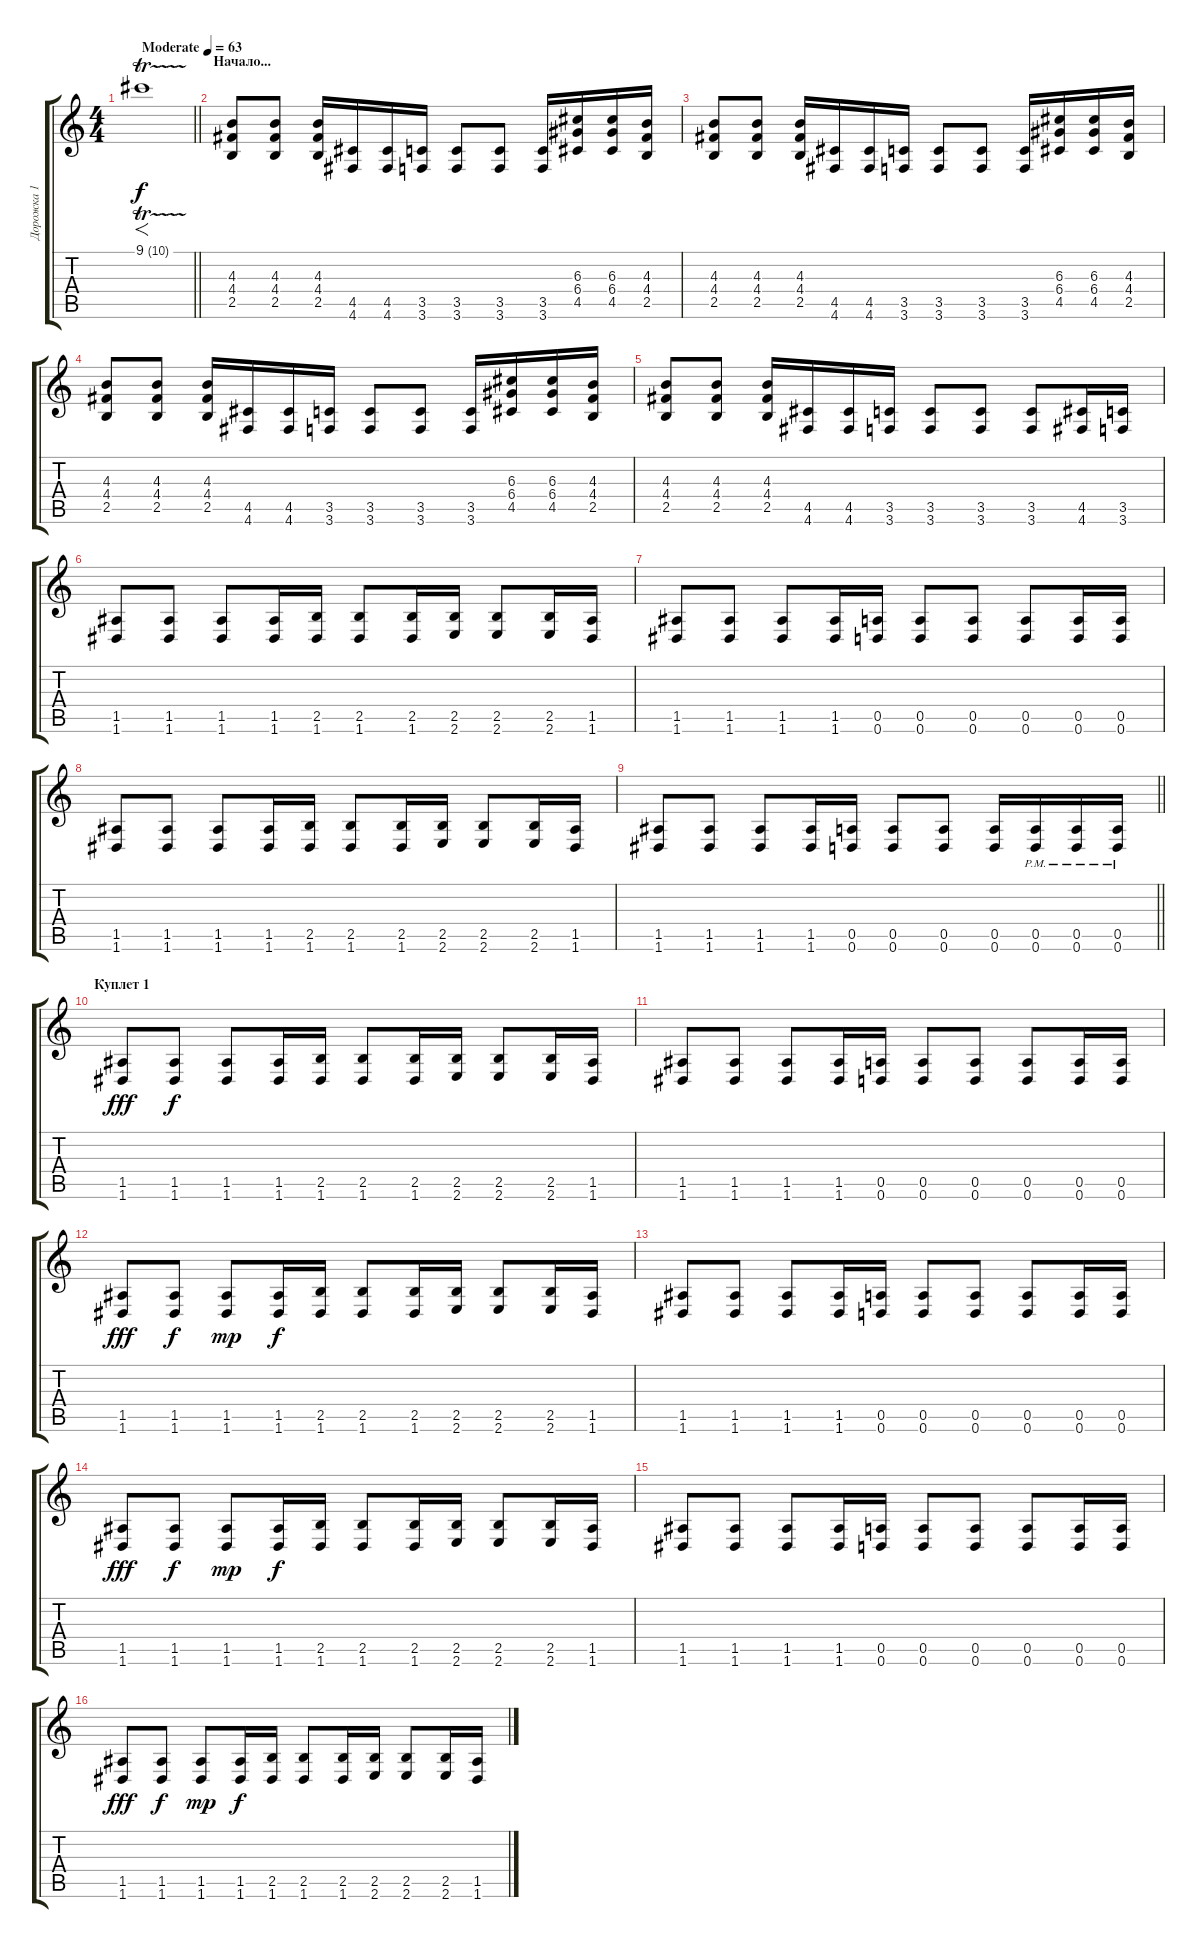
\track ("Дорожка 1" "Дорожка 1") {instrument overdrivenguitar}
\staff {score tabs}
\tuning (E4 B3 G3 D3 A2 D2) {hide}
\ts (4 4)
\tempo (63 "Moderate")
\clef g2
\barLineRight lightlight
\ks c
9.1{tr (10 64)}.1{f dy f instrument overdrivenguitar} |
\section ("" "Начало...")
(4.3 4.4 2.5).8 (4.3 4.4 2.5).8 (4.3 4.4 2.5).16 (4.5 4.6).16 (4.5 4.6).16 (3.5 3.6).16 (3.5 3.6).8 (3.5 3.6).8 (3.5 3.6).16 (6.3 6.4 4.5).16 (6.3 6.4 4.5).16 (4.3 4.4 2.5).16 |
(4.3 4.4 2.5).8 (4.3 4.4 2.5).8 (4.3 4.4 2.5).16 (4.5 4.6).16 (4.5 4.6).16 (3.5 3.6).16 (3.5 3.6).8 (3.5 3.6).8 (3.5 3.6).16 (6.3 6.4 4.5).16 (6.3 6.4 4.5).16 (4.3 4.4 2.5).16 |
(4.3 4.4 2.5).8 (4.3 4.4 2.5).8 (4.3 4.4 2.5).16 (4.5 4.6).16 (4.5 4.6).16 (3.5 3.6).16 (3.5 3.6).8 (3.5 3.6).8 (3.5 3.6).16 (6.3 6.4 4.5).16 (6.3 6.4 4.5).16 (4.3 4.4 2.5).16 |
(4.3 4.4 2.5).8 (4.3 4.4 2.5).8 (4.3 4.4 2.5).16 (4.5 4.6).16 (4.5 4.6).16 (3.5 3.6).16 (3.5 3.6).8 (3.5 3.6).8 (3.5 3.6).8 (4.5 4.6).16 (3.5 3.6).16 |
(1.5 1.6).8 (1.5 1.6).8 (1.5 1.6).8 (1.5 1.6).16 (2.5 1.6).16 (2.5 1.6).8 (2.5 1.6).16 (2.5 2.6).16 (2.5 2.6).8 (2.5 2.6).16 (1.5 1.6).16 |
(1.5 1.6).8 (1.5 1.6).8 (1.5 1.6).8 (1.5 1.6).16 (0.5 0.6).16 (0.5 0.6).8 (0.5 0.6).8 (0.5 0.6).8 (0.5 0.6).16 (0.5 0.6).16 |
(1.5 1.6).8 (1.5 1.6).8 (1.5 1.6).8 (1.5 1.6).16 (2.5 1.6).16 (2.5 1.6).8 (2.5 1.6).16 (2.5 2.6).16 (2.5 2.6).8 (2.5 2.6).16 (1.5 1.6).16 |
\barLineRight lightlight
(1.5 1.6).8 (1.5 1.6).8 (1.5 1.6).8 (1.5 1.6).16 (0.5 0.6).16 (0.5 0.6).8 (0.5 0.6).8 (0.5 0.6).16 (0.5{pm} 0.6{pm}).16 (0.5{pm} 0.6{pm}).16 (0.5{pm} 0.6{pm}).16 |
\section ("" "Куплет 1")
(1.5 1.6).8{dy fff} (1.5 1.6).8{dy f} (1.5 1.6).8 (1.5 1.6).16 (2.5 1.6).16 (2.5 1.6).8 (2.5 1.6).16 (2.5 2.6).16 (2.5 2.6).8 (2.5 2.6).16 (1.5 1.6).16 |
(1.5 1.6).8 (1.5 1.6).8 (1.5 1.6).8 (1.5 1.6).16 (0.5 0.6).16 (0.5 0.6).8 (0.5 0.6).8 (0.5 0.6).8 (0.5 0.6).16 (0.5 0.6).16 |
(1.5 1.6).8{dy fff} (1.5 1.6).8{dy f} (1.5 1.6).8{dy mp} (1.5 1.6).16{dy f} (2.5 1.6).16 (2.5 1.6).8 (2.5 1.6).16 (2.5 2.6).16 (2.5 2.6).8 (2.5 2.6).16 (1.5 1.6).16 |
(1.5 1.6).8 (1.5 1.6).8 (1.5 1.6).8 (1.5 1.6).16 (0.5 0.6).16 (0.5 0.6).8 (0.5 0.6).8 (0.5 0.6).8 (0.5 0.6).16 (0.5 0.6).16 |
(1.5 1.6).8{dy fff} (1.5 1.6).8{dy f} (1.5 1.6).8{dy mp} (1.5 1.6).16{dy f} (2.5 1.6).16 (2.5 1.6).8 (2.5 1.6).16 (2.5 2.6).16 (2.5 2.6).8 (2.5 2.6).16 (1.5 1.6).16 |
(1.5 1.6).8 (1.5 1.6).8 (1.5 1.6).8 (1.5 1.6).16 (0.5 0.6).16 (0.5 0.6).8 (0.5 0.6).8 (0.5 0.6).8 (0.5 0.6).16 (0.5 0.6).16 |
(1.5 1.6).8{dy fff} (1.5 1.6).8{dy f} (1.5 1.6).8{dy mp} (1.5 1.6).16{dy f} (2.5 1.6).16 (2.5 1.6).8 (2.5 1.6).16 (2.5 2.6).16 (2.5 2.6).8 (2.5 2.6).16 (1.5 1.6).16
